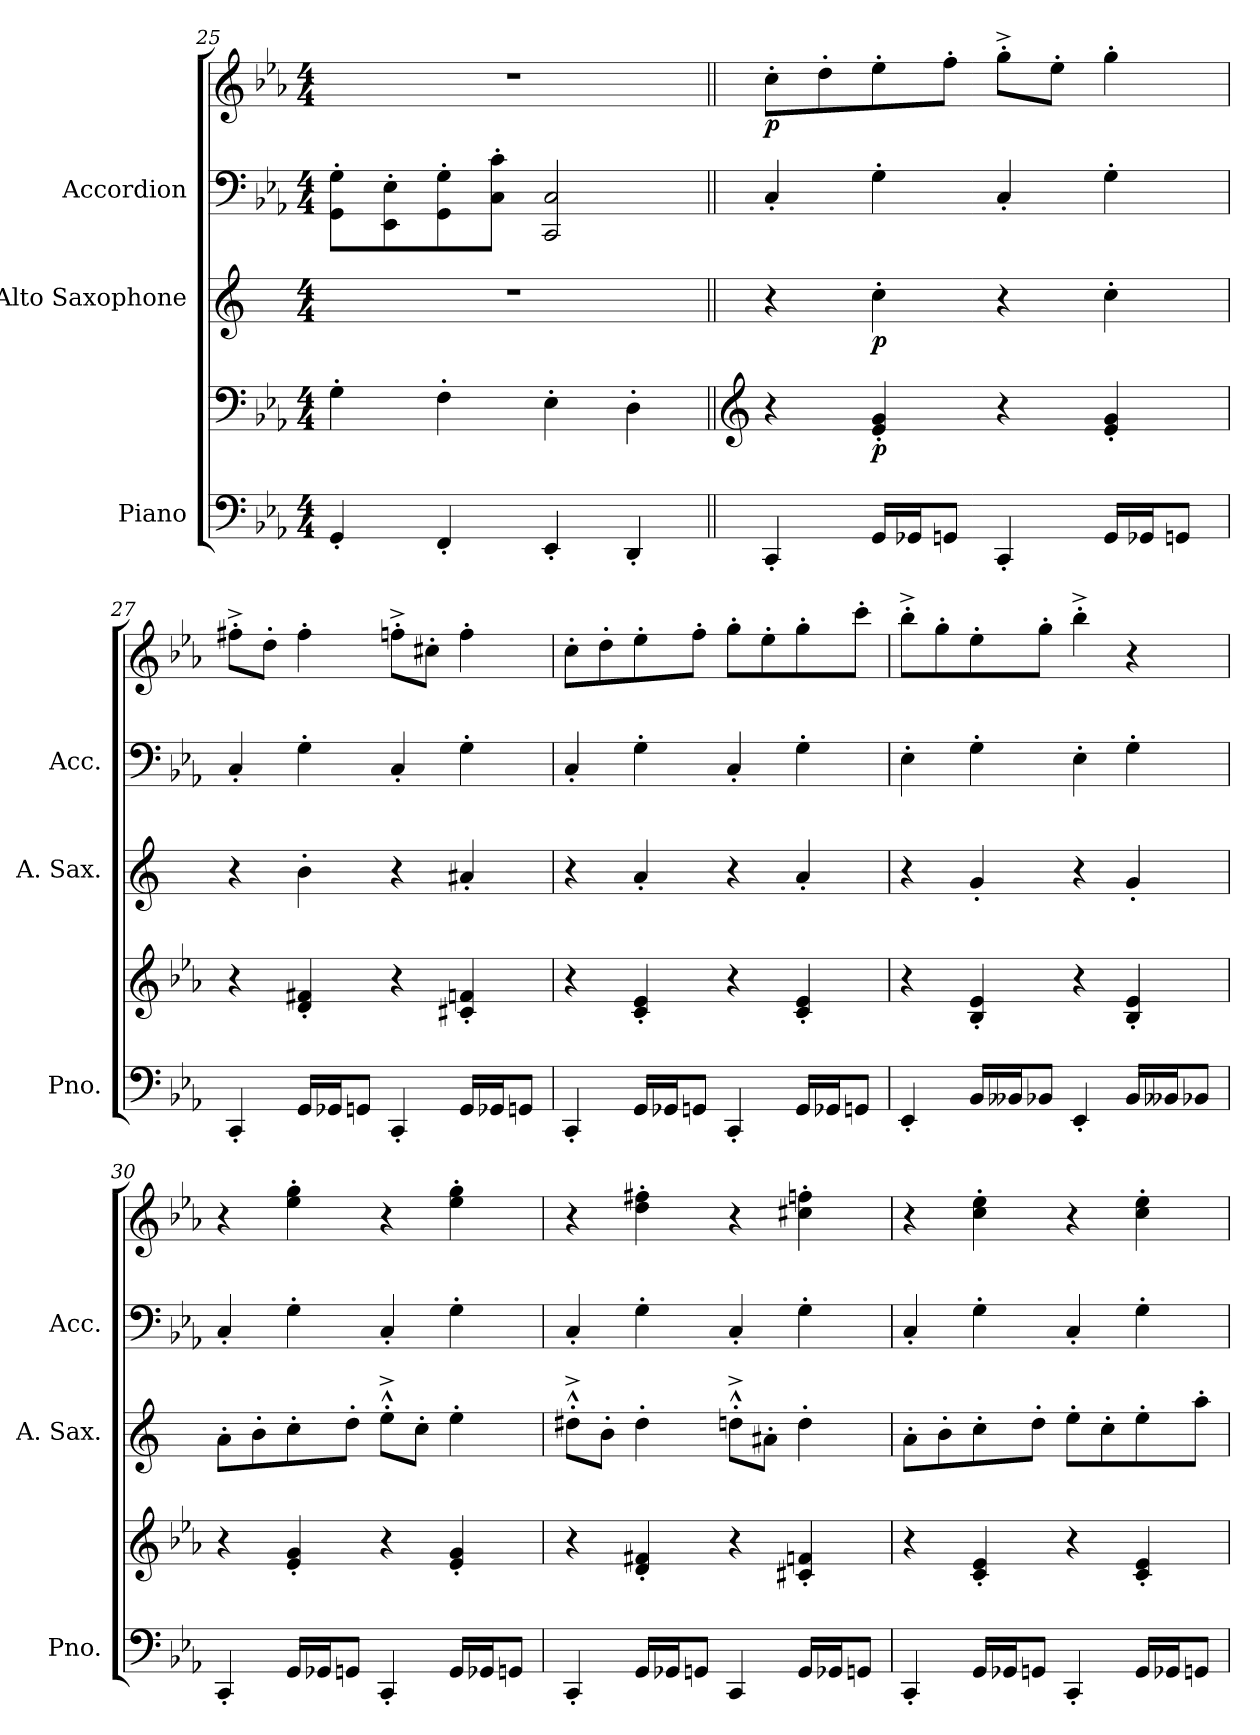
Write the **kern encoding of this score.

**kern	**kern	**dynam	**kern	**dynam	**kern	**kern	**dynam
*part3	*part3	*part3	*part2	*part2	*part1	*part1	*part1
*staff5	*staff4	*staff4/5	*staff3	*staff3	*staff2	*staff1	*staff1/2
*I"Piano	*	*	*I"Alto Saxophone	*	*I"Accordion	*	*
*I'Pno.	*	*	*I'A. Sax.	*	*I'Acc.	*	*
*clefF4	*clefF4	*	*clefG2	*	*clefF4	*clefG2	*
*	*	*	*ITrd5c9	*	*	*	*
*k[b-e-a-]	*k[b-e-a-]	*	*k[b-e-a-]	*	*k[b-e-a-]	*k[b-e-a-]	*
*M4/4	*M4/4	*	*M4/4	*	*M4/4	*M4/4	*
=25	=25	=25	=25	=25	=25	=25	=25
4GG'/	4G'\	.	1r	.	8GG\' 8G\'L	1r	.
.	.	.	.	.	8EE-\' 8E-\'	.	.
4FF'/	4F'\	.	.	.	8GG\' 8G\'	.	.
.	.	.	.	.	8C\' 8c\'J	.	.
4EE-'/	4E-'\	.	.	.	2CC/ 2C/	.	.
4DD'/	4D'\	.	.	.	.	.	.
=26||	=26||	=26||	=26||	=26||	=26||	=26||	=26||
*	*clefG2	*	*	*	*	*	*
!	!	!	!	!	!	!	!LO:DY:b
4CC'/	4r	.	4r	.	4C'/	8cc'\L	p
.	.	.	.	.	.	8dd'\	.
!	!	!LO:DY:b	!	!LO:DY:b	!	!	!
16GG</LL	4e-/' 4g/'	p	4e-'\	p	4G'\	8ee-'\	.
16GG-X/J	.	.	.	.	.	.	.
8GGn/J	.	.	.	.	.	8ff'\J	.
4CC'/	4r	.	4r	.	4C'/	8gg'^\L	.
.	.	.	.	.	.	8ee-'\J	.
16GG/LL	4e-/' 4g/'	.	4e-'\	.	4G'\	4gg'\	.
16GG-X/J	.	.	.	.	.	.	.
8GGn/J	.	.	.	.	.	.	.
!!LO:PB:g=z
=27	=27	=27	=27	=27	=27	=27	=27
4CC'/	4r	.	4r	.	4C'/	8ff#X'^\L	.
.	.	.	.	.	.	8dd'\J	.
16GG</LL	4d/' 4f#X/'	.	4d'\	.	4G'\	4ff#'\	.
16GG-X/J	.	.	.	.	.	.	.
8GGn/J	.	.	.	.	.	.	.
4CC'/	4r	.	4r	.	4C'/	8ffn'^\L	.
.	.	.	.	.	.	8cc#X'\J	.
16GG</LL	4c#X/' 4fn/'	.	4c#X'/	.	4G'\	4ff'\	.
16GG-X/J	.	.	.	.	.	.	.
8GGn/J	.	.	.	.	.	.	.
=28	=28	=28	=28	=28	=28	=28	=28
4CC'/	4r	.	4r	.	4C'/	8cc'\L	.
.	.	.	.	.	.	8dd'\	.
16GG/LL	4c/' 4e-/'	.	4c'/	.	4G'\	8ee-'\	.
16GG-X/J	.	.	.	.	.	.	.
8GGn/J	.	.	.	.	.	8ff'\J	.
4CC'/	4r	.	4r	.	4C'/	8gg'\L	.
.	.	.	.	.	.	8ee-'\	.
16GG/LL	4c/' 4e-/'	.	4c'/	.	4G'\	8gg'\	.
16GG-X/J	.	.	.	.	.	.	.
8GGn/J	.	.	.	.	.	8ccc'\J	.
=29	=29	=29	=29	=29	=29	=29	=29
4EE-'/	4r	.	4r	.	4E-'\	8bb-'^\L	.
.	.	.	.	.	.	8gg'\	.
16BB-</LL	4B-/' 4e-/'	.	4B-'/	.	4G'\	8ee-'\	.
16BB--X/J	.	.	.	.	.	.	.
8BB-X/J	.	.	.	.	.	8gg'\J	.
4EE-'/	4r	.	4r	.	4E-'\	4bb-'^\	.
16BB-/LL	4B-/' 4e-/'	.	4B-'/	.	4G'\	4r	.
16BB--X/J	.	.	.	.	.	.	.
8BB-X/J	.	.	.	.	.	.	.
!!LO:LB:g=z
=30	=30	=30	=30	=30	=30	=30	=30
*	*	*	*	*	*	*MM118	*
4CC'/	4r	.	8c'\L	.	4C'/	4r	.
.	.	.	8d'\	.	.	.	.
16GG/LL	4e-/' 4g/'	.	8e-'\	.	4G'\	4ee-\' 4gg\'	.
16GG-X/J	.	.	.	.	.	.	.
8GGn/J	.	.	8f'\J	.	.	.	.
4CC'/	4r	.	8g'^^^\L	.	4C'/	4r	.
.	.	.	8e-'\J	.	.	.	.
16GG/LL	4e-/' 4g/'	.	4g'\	.	4G'\	4ee-\' 4gg\'	.
16GG-X/J	.	.	.	.	.	.	.
8GGn/J	.	.	.	.	.	.	.
=31	=31	=31	=31	=31	=31	=31	=31
4CC'/	4r	.	8f#X'^^^\L	.	4C'/	4r	.
.	.	.	8d'\J	.	.	.	.
16GG/LL	4d/' 4f#X/'	.	4f#'\	.	4G'\	4dd\' 4ff#X\'	.
16GG-X/J	.	.	.	.	.	.	.
8GGn/J	.	.	.	.	.	.	.
4CC/	4r	.	8fn'^^^\L	.	4C'/	4r	.
.	.	.	8c#X'\J	.	.	.	.
16GG/LL	4c#X/' 4fn/'	.	4f'\	.	4G'\	4cc#X\' 4ffn\'	.
16GG-X/J	.	.	.	.	.	.	.
8GGn/J	.	.	.	.	.	.	.
=32	=32	=32	=32	=32	=32	=32	=32
4CC'/	4r	.	8c'\L	.	4C'/	4r	.
.	.	.	8d'\	.	.	.	.
16GG/LL	4c/' 4e-/'	.	8e-'\	.	4G'\	4cc\' 4ee-\'	.
16GG-X/J	.	.	.	.	.	.	.
8GGn/J	.	.	8f'\J	.	.	.	.
4CC'/	4r	.	8g'\L	.	4C'/	4r	.
.	.	.	8e-'\	.	.	.	.
16GG/LL	4c/' 4e-/'	.	8g'\	.	4G'\	4cc\' 4ee-\'	.
16GG-X/J	.	.	.	.	.	.	.
8GGn/J	.	.	8cc'\J	.	.	.	.
=	=	=	=	=	=	=	=
*-	*-	*-	*-	*-	*-	*-	*-
